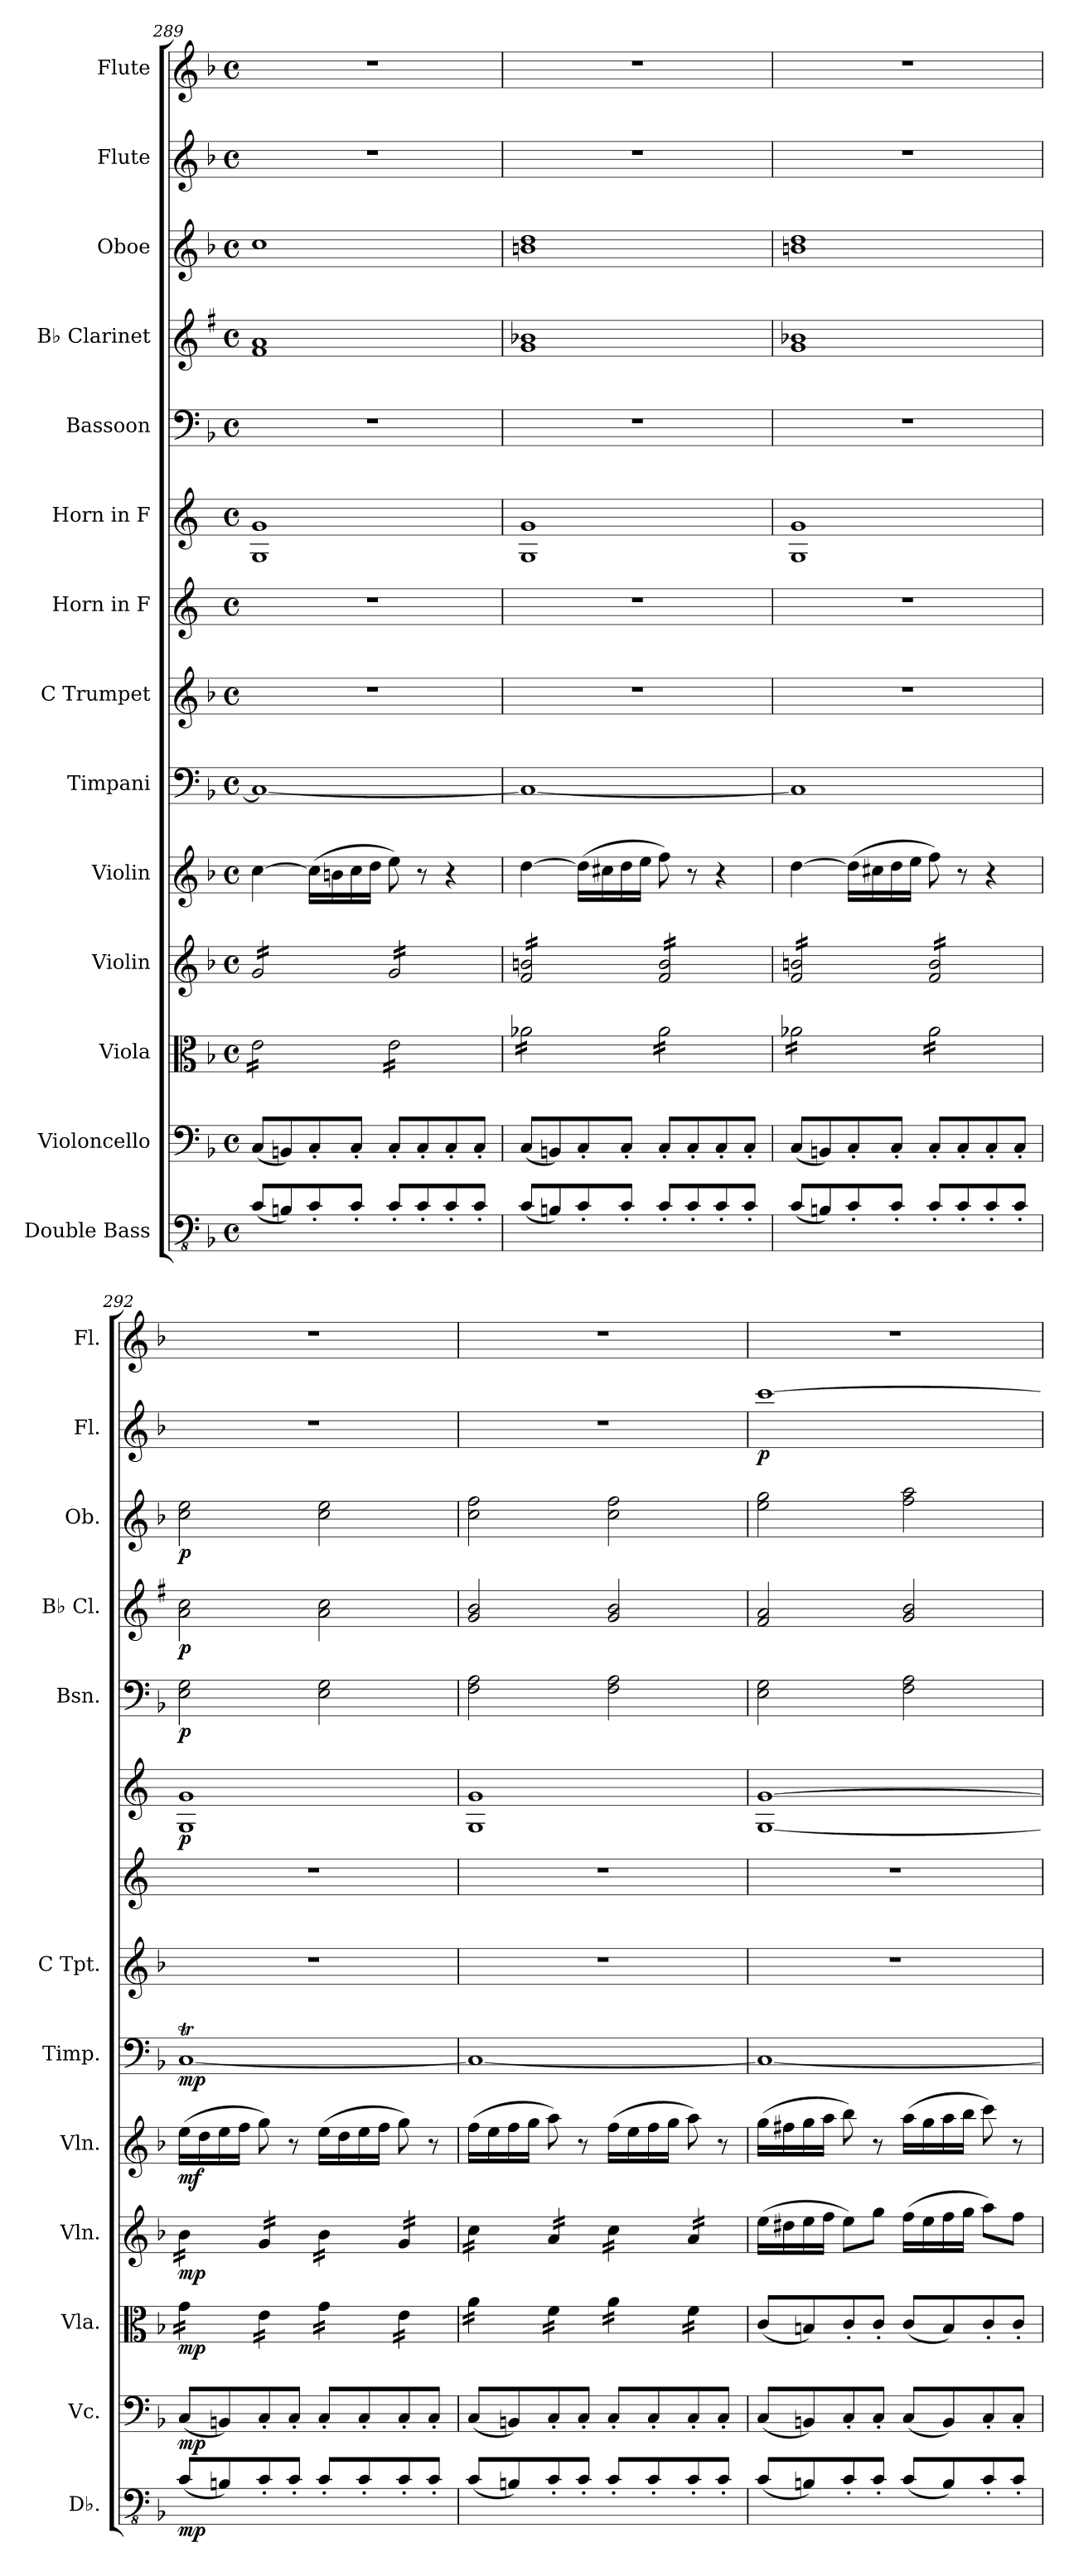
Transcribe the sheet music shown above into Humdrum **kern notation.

**kern	**dynam	**kern	**dynam	**kern	**dynam	**kern	**dynam	**kern	**dynam	**kern	**dynam	**kern	**kern	**kern	**dynam	**kern	**dynam	**kern	**dynam	**kern	**dynam	**kern	**dynam	**kern
*part14	*part14	*part13	*part13	*part12	*part12	*part11	*part11	*part10	*part10	*part9	*part9	*part8	*part7	*part6	*part6	*part5	*part5	*part4	*part4	*part3	*part3	*part2	*part2	*part1
*staff14	*staff14	*staff13	*staff13	*staff12	*staff12	*staff11	*staff11	*staff10	*staff10	*staff9	*staff9	*staff8	*staff7	*staff6	*staff6	*staff5	*staff5	*staff4	*staff4	*staff3	*staff3	*staff2	*staff2	*staff1
*I"Double Bass	*	*I"Violoncello	*	*I"Viola	*	*I"Violin	*	*I"Violin	*	*I"Timpani	*	*I"C Trumpet	*I"Horn in F	*I"Horn in F	*	*I"Bassoon	*	*I"B♭ Clarinet	*	*I"Oboe	*	*I"Flute	*	*I"Flute
*I'Db.	*	*I'Vc.	*	*I'Vla.	*	*I'Vln.	*	*I'Vln.	*	*I'Timp.	*	*I'C Tpt.	*	*	*	*I'Bsn.	*	*I'B♭ Cl.	*	*I'Ob.	*	*I'Fl.	*	*I'Fl.
*clefFv4	*	*clefF4	*	*clefC3	*	*clefG2	*	*clefG2	*	*clefF4	*	*clefG2	*clefG2	*clefG2	*	*clefF4	*	*clefG2	*	*clefG2	*	*clefG2	*	*clefG2
*ITrd7c12	*	*	*	*	*	*	*	*	*	*	*	*	*ITrd4c7	*ITrd4c7	*	*	*	*ITrd1c2	*	*	*	*	*	*
*k[b-]	*	*k[b-]	*	*k[b-]	*	*k[b-]	*	*k[b-]	*	*k[b-]	*	*k[b-]	*k[b-]	*k[b-]	*	*k[b-]	*	*k[b-]	*	*k[b-]	*	*k[b-]	*	*k[b-]
*M4/4	*	*M4/4	*	*M4/4	*	*M4/4	*	*M4/4	*	*M4/4	*	*M4/4	*M4/4	*M4/4	*	*M4/4	*	*M4/4	*	*M4/4	*	*M4/4	*	*M4/4
*met(c)	*	*met(c)	*	*met(c)	*	*met(c)	*	*met(c)	*	*met(c)	*	*met(c)	*met(c)	*met(c)	*	*met(c)	*	*met(c)	*	*met(c)	*	*met(c)	*	*met(c)
=289	=289	=289	=289	=289	=289	=289	=289	=289	=289	=289	=289	=289	=289	=289	=289	=289	=289	=289	=289	=289	=289	=289	=289	=289
*	*	*	*	*tremolo	*	*	*	*	*	*	*	*	*	*	*	*	*	*	*	*	*	*	*	*
*	*	*	*	*	*	*tremolo	*	*	*	*	*	*	*	*	*	*	*	*	*	*	*	*	*	*
(8CC/L	.	(8C/L	.	16e\LL	.	16g/LL	.	[4cc\	.	1C_	.	1r	1r	1C 1c	.	1r	.	1e 1g	.	1cc	.	1r	.	1r
.	.	.	.	16e\	.	16g/	.	.	.	.	.	.	.	.	.	.	.	.	.	.	.	.	.	.
8BBBn/)	.	8BBn/)	.	16e\	.	16g/	.	.	.	.	.	.	.	.	.	.	.	.	.	.	.	.	.	.
.	.	.	.	16e\	.	16g/	.	.	.	.	.	.	.	.	.	.	.	.	.	.	.	.	.	.
8CC'/	.	8C'/	.	16e\	.	16g/	.	(16cc\LL]	.	.	.	.	.	.	.	.	.	.	.	.	.	.	.	.
.	.	.	.	16e\	.	16g/	.	16bn\	.	.	.	.	.	.	.	.	.	.	.	.	.	.	.	.
8CC'/J	.	8C'/J	.	16e\	.	16g/	.	16cc\	.	.	.	.	.	.	.	.	.	.	.	.	.	.	.	.
.	.	.	.	16e\JJ	.	16g/JJ	.	16dd\JJ	.	.	.	.	.	.	.	.	.	.	.	.	.	.	.	.
8CC'/L	.	8C'/L	.	16e\LL	.	16g/LL	.	8ee\)	.	.	.	.	.	.	.	.	.	.	.	.	.	.	.	.
.	.	.	.	16e\	.	16g/	.	.	.	.	.	.	.	.	.	.	.	.	.	.	.	.	.	.
8CC'/	.	8C'/	.	16e\	.	16g/	.	8r	.	.	.	.	.	.	.	.	.	.	.	.	.	.	.	.
.	.	.	.	16e\	.	16g/	.	.	.	.	.	.	.	.	.	.	.	.	.	.	.	.	.	.
8CC'/	.	8C'/	.	16e\	.	16g/	.	4r	.	.	.	.	.	.	.	.	.	.	.	.	.	.	.	.
.	.	.	.	16e\	.	16g/	.	.	.	.	.	.	.	.	.	.	.	.	.	.	.	.	.	.
8CC'/J	.	8C'/J	.	16e\	.	16g/	.	.	.	.	.	.	.	.	.	.	.	.	.	.	.	.	.	.
.	.	.	.	16e\JJ	.	16g/JJ	.	.	.	.	.	.	.	.	.	.	.	.	.	.	.	.	.	.
=290	=290	=290	=290	=290	=290	=290	=290	=290	=290	=290	=290	=290	=290	=290	=290	=290	=290	=290	=290	=290	=290	=290	=290	=290
(8CC/L	.	(8C/L	.	16a-X\LL	.	16f/ 16bn/LL	.	[4dd\	.	1C_	.	1r	1r	1C 1c	.	1r	.	1f 1a-X	.	1bn 1dd	.	1r	.	1r
.	.	.	.	16a-X\	.	16f/ 16bn/	.	.	.	.	.	.	.	.	.	.	.	.	.	.	.	.	.	.
8BBBn/)	.	8BBn/)	.	16a-X\	.	16f/ 16bn/	.	.	.	.	.	.	.	.	.	.	.	.	.	.	.	.	.	.
.	.	.	.	16a-X\	.	16f/ 16bn/	.	.	.	.	.	.	.	.	.	.	.	.	.	.	.	.	.	.
8CC'/	.	8C'/	.	16a-X\	.	16f/ 16bn/	.	(16dd\LL]	.	.	.	.	.	.	.	.	.	.	.	.	.	.	.	.
.	.	.	.	16a-X\	.	16f/ 16bn/	.	16cc#X\	.	.	.	.	.	.	.	.	.	.	.	.	.	.	.	.
8CC'/J	.	8C'/J	.	16a-X\	.	16f/ 16bn/	.	16dd\	.	.	.	.	.	.	.	.	.	.	.	.	.	.	.	.
.	.	.	.	16a-X\JJ	.	16f/ 16bn/JJ	.	16ee\JJ	.	.	.	.	.	.	.	.	.	.	.	.	.	.	.	.
8CC'/L	.	8C'/L	.	16a-\LL	.	16f/ 16b/LL	.	8ff\)	.	.	.	.	.	.	.	.	.	.	.	.	.	.	.	.
.	.	.	.	16a-\	.	16f/ 16b/	.	.	.	.	.	.	.	.	.	.	.	.	.	.	.	.	.	.
8CC'/	.	8C'/	.	16a-\	.	16f/ 16b/	.	8r	.	.	.	.	.	.	.	.	.	.	.	.	.	.	.	.
.	.	.	.	16a-\	.	16f/ 16b/	.	.	.	.	.	.	.	.	.	.	.	.	.	.	.	.	.	.
8CC'/	.	8C'/	.	16a-\	.	16f/ 16b/	.	4r	.	.	.	.	.	.	.	.	.	.	.	.	.	.	.	.
.	.	.	.	16a-\	.	16f/ 16b/	.	.	.	.	.	.	.	.	.	.	.	.	.	.	.	.	.	.
8CC'/J	.	8C'/J	.	16a-\	.	16f/ 16b/	.	.	.	.	.	.	.	.	.	.	.	.	.	.	.	.	.	.
.	.	.	.	16a-\JJ	.	16f/ 16b/JJ	.	.	.	.	.	.	.	.	.	.	.	.	.	.	.	.	.	.
!!LO:PB:g=z
=291	=291	=291	=291	=291	=291	=291	=291	=291	=291	=291	=291	=291	=291	=291	=291	=291	=291	=291	=291	=291	=291	=291	=291	=291
(8CC/L	.	(8C/L	.	16a-X\LL	.	16f/ 16bn/LL	.	[4dd\	.	1C]	.	1r	1r	1C 1c	.	1r	.	1f 1a-X	.	1bn 1dd	.	1r	.	1r
.	.	.	.	16a-X\	.	16f/ 16bn/	.	.	.	.	.	.	.	.	.	.	.	.	.	.	.	.	.	.
8BBBn/)	.	8BBn/)	.	16a-X\	.	16f/ 16bn/	.	.	.	.	.	.	.	.	.	.	.	.	.	.	.	.	.	.
.	.	.	.	16a-X\	.	16f/ 16bn/	.	.	.	.	.	.	.	.	.	.	.	.	.	.	.	.	.	.
8CC'/	.	8C'/	.	16a-X\	.	16f/ 16bn/	.	(16dd\LL]	.	.	.	.	.	.	.	.	.	.	.	.	.	.	.	.
.	.	.	.	16a-X\	.	16f/ 16bn/	.	16cc#X\	.	.	.	.	.	.	.	.	.	.	.	.	.	.	.	.
8CC'/J	.	8C'/J	.	16a-X\	.	16f/ 16bn/	.	16dd\	.	.	.	.	.	.	.	.	.	.	.	.	.	.	.	.
.	.	.	.	16a-X\JJ	.	16f/ 16bn/JJ	.	16ee\JJ	.	.	.	.	.	.	.	.	.	.	.	.	.	.	.	.
8CC'/L	.	8C'/L	.	16a-\LL	.	16f/ 16b/LL	.	8ff\)	.	.	.	.	.	.	.	.	.	.	.	.	.	.	.	.
.	.	.	.	16a-\	.	16f/ 16b/	.	.	.	.	.	.	.	.	.	.	.	.	.	.	.	.	.	.
8CC'/	.	8C'/	.	16a-\	.	16f/ 16b/	.	8r	.	.	.	.	.	.	.	.	.	.	.	.	.	.	.	.
.	.	.	.	16a-\	.	16f/ 16b/	.	.	.	.	.	.	.	.	.	.	.	.	.	.	.	.	.	.
8CC'/	.	8C'/	.	16a-\	.	16f/ 16b/	.	4r	.	.	.	.	.	.	.	.	.	.	.	.	.	.	.	.
.	.	.	.	16a-\	.	16f/ 16b/	.	.	.	.	.	.	.	.	.	.	.	.	.	.	.	.	.	.
8CC'/J	.	8C'/J	.	16a-\	.	16f/ 16b/	.	.	.	.	.	.	.	.	.	.	.	.	.	.	.	.	.	.
.	.	.	.	16a-\JJ	.	16f/ 16b/JJ	.	.	.	.	.	.	.	.	.	.	.	.	.	.	.	.	.	.
=292	=292	=292	=292	=292	=292	=292	=292	=292	=292	=292	=292	=292	=292	=292	=292	=292	=292	=292	=292	=292	=292	=292	=292	=292
!	!LO:DY:b	!	!LO:DY:b	!	!LO:DY:b	!	!LO:DY:b	!	!LO:DY:b	!	!LO:DY:b	!	!	!	!LO:DY:b	!	!LO:DY:b	!	!LO:DY:b	!	!LO:DY:b	!	!	!
(8CC/L	mp	(8C/L	mp	16g\LL	mp	16b-\LL	mp	(16ee\LL	mf	[1CT	mp	1r	1r	1C 1c	p	2E\ 2G\	p	2g\ 2b-\	p	2cc\ 2ee\	p	1r	.	1r
.	.	.	.	16g\	.	16b-\	.	16dd\	.	.	.	.	.	.	.	.	.	.	.	.	.	.	.	.
8BBBn/)	.	8BBn/)	.	16g\	.	16b-\	.	16ee\	.	.	.	.	.	.	.	.	.	.	.	.	.	.	.	.
.	.	.	.	16g\JJ	.	16b-\JJ	.	16ff\JJ	.	.	.	.	.	.	.	.	.	.	.	.	.	.	.	.
8CC'/	.	8C'/	.	16e\LL	.	16g/LL	.	8gg\)	.	.	.	.	.	.	.	.	.	.	.	.	.	.	.	.
.	.	.	.	16e\	.	16g/	.	.	.	.	.	.	.	.	.	.	.	.	.	.	.	.	.	.
8CC'/J	.	8C'/J	.	16e\	.	16g/	.	8r	.	.	.	.	.	.	.	.	.	.	.	.	.	.	.	.
.	.	.	.	16e\JJ	.	16g/JJ	.	.	.	.	.	.	.	.	.	.	.	.	.	.	.	.	.	.
8CC'/L	.	8C'/L	.	16g\LL	.	16b-\LL	.	(16ee\LL	.	.	.	.	.	.	.	2E\ 2G\	.	2g\ 2b-\	.	2cc\ 2ee\	.	.	.	.
.	.	.	.	16g\	.	16b-\	.	16dd\	.	.	.	.	.	.	.	.	.	.	.	.	.	.	.	.
8CC'/	.	8C'/	.	16g\	.	16b-\	.	16ee\	.	.	.	.	.	.	.	.	.	.	.	.	.	.	.	.
.	.	.	.	16g\JJ	.	16b-\JJ	.	16ff\JJ	.	.	.	.	.	.	.	.	.	.	.	.	.	.	.	.
8CC'/	.	8C'/	.	16e\LL	.	16g/LL	.	8gg\)	.	.	.	.	.	.	.	.	.	.	.	.	.	.	.	.
.	.	.	.	16e\	.	16g/	.	.	.	.	.	.	.	.	.	.	.	.	.	.	.	.	.	.
8CC'/J	.	8C'/J	.	16e\	.	16g/	.	8r	.	.	.	.	.	.	.	.	.	.	.	.	.	.	.	.
.	.	.	.	16e\JJ	.	16g/JJ	.	.	.	.	.	.	.	.	.	.	.	.	.	.	.	.	.	.
=293	=293	=293	=293	=293	=293	=293	=293	=293	=293	=293	=293	=293	=293	=293	=293	=293	=293	=293	=293	=293	=293	=293	=293	=293
(8CC/L	.	(8C/L	.	16a\LL	.	16cc\LL	.	(16ff\LL	.	1C_	.	1r	1r	1C 1c	.	2F\ 2A\	.	2f/ 2a/	.	2cc\ 2ff\	.	1r	.	1r
.	.	.	.	16a\	.	16cc\	.	16ee\	.	.	.	.	.	.	.	.	.	.	.	.	.	.	.	.
8BBBn/)	.	8BBn/)	.	16a\	.	16cc\	.	16ff\	.	.	.	.	.	.	.	.	.	.	.	.	.	.	.	.
.	.	.	.	16a\JJ	.	16cc\JJ	.	16gg\JJ	.	.	.	.	.	.	.	.	.	.	.	.	.	.	.	.
8CC'/	.	8C'/	.	16f\LL	.	16a/LL	.	8aa\)	.	.	.	.	.	.	.	.	.	.	.	.	.	.	.	.
.	.	.	.	16f\	.	16a/	.	.	.	.	.	.	.	.	.	.	.	.	.	.	.	.	.	.
8CC'/J	.	8C'/J	.	16f\	.	16a/	.	8r	.	.	.	.	.	.	.	.	.	.	.	.	.	.	.	.
.	.	.	.	16f\JJ	.	16a/JJ	.	.	.	.	.	.	.	.	.	.	.	.	.	.	.	.	.	.
8CC'/L	.	8C'/L	.	16a\LL	.	16cc\LL	.	(16ff\LL	.	.	.	.	.	.	.	2F\ 2A\	.	2f/ 2a/	.	2cc\ 2ff\	.	.	.	.
.	.	.	.	16a\	.	16cc\	.	16ee\	.	.	.	.	.	.	.	.	.	.	.	.	.	.	.	.
8CC'/	.	8C'/	.	16a\	.	16cc\	.	16ff\	.	.	.	.	.	.	.	.	.	.	.	.	.	.	.	.
.	.	.	.	16a\JJ	.	16cc\JJ	.	16gg\JJ	.	.	.	.	.	.	.	.	.	.	.	.	.	.	.	.
8CC'/	.	8C'/	.	16f\LL	.	16a/LL	.	8aa\)	.	.	.	.	.	.	.	.	.	.	.	.	.	.	.	.
.	.	.	.	16f\	.	16a/	.	.	.	.	.	.	.	.	.	.	.	.	.	.	.	.	.	.
8CC'/J	.	8C'/J	.	16f\	.	16a/	.	8r	.	.	.	.	.	.	.	.	.	.	.	.	.	.	.	.
.	.	.	.	16f\JJ	.	16a/JJ	.	.	.	.	.	.	.	.	.	.	.	.	.	.	.	.	.	.
*	*	*	*	*	*	*Xtremolo	*	*	*	*	*	*	*	*	*	*	*	*	*	*	*	*	*	*
*	*	*	*	*Xtremolo	*	*	*	*	*	*	*	*	*	*	*	*	*	*	*	*	*	*	*	*
!!LO:PB:g=z
=294	=294	=294	=294	=294	=294	=294	=294	=294	=294	=294	=294	=294	=294	=294	=294	=294	=294	=294	=294	=294	=294	=294	=294	=294
!	!	!	!	!	!	!	!	!	!	!	!	!	!	!	!	!	!	!	!	!	!	!	!LO:DY:b	!
(8CC/L	.	(8C/L	.	(8c/L	.	(16ee\LL	.	(16gg\LL	.	1C_	.	1r	1r	[1C [1c	.	2E\ 2G\	.	2e/ 2g/	.	2ee\ 2gg\	.	[1ccc	p	1r
.	.	.	.	.	.	16dd#X\	.	16ff#X\	.	.	.	.	.	.	.	.	.	.	.	.	.	.	.	.
8BBBn/)	.	8BBn/)	.	8Bn/)	.	16ee\	.	16gg\	.	.	.	.	.	.	.	.	.	.	.	.	.	.	.	.
.	.	.	.	.	.	16ff\JJ	.	16aa\JJ	.	.	.	.	.	.	.	.	.	.	.	.	.	.	.	.
8CC'/	.	8C'/	.	8c'/	.	8ee\L)	.	8bb-\)	.	.	.	.	.	.	.	.	.	.	.	.	.	.	.	.
8CC'/J	.	8C'/J	.	8c'/J	.	8gg\J	.	8r	.	.	.	.	.	.	.	.	.	.	.	.	.	.	.	.
(8CC/L	.	(8C/L	.	(8c/L	.	(16ff\LL	.	(16aa\LL	.	.	.	.	.	.	.	2F\ 2A\	.	2f/ 2a/	.	2ff\ 2aa\	.	.	.	.
.	.	.	.	.	.	16ee\	.	16gg\	.	.	.	.	.	.	.	.	.	.	.	.	.	.	.	.
8BBB/)	.	8BB/)	.	8B/)	.	16ff\	.	16aa\	.	.	.	.	.	.	.	.	.	.	.	.	.	.	.	.
.	.	.	.	.	.	16gg\JJ	.	16bb-\JJ	.	.	.	.	.	.	.	.	.	.	.	.	.	.	.	.
8CC'/	.	8C'/	.	8c'/	.	8aa\L)	.	8ccc\)	.	.	.	.	.	.	.	.	.	.	.	.	.	.	.	.
8CC'/J	.	8C'/J	.	8c'/J	.	8ff\J	.	8r	.	.	.	.	.	.	.	.	.	.	.	.	.	.	.	.
=	=	=	=	=	=	=	=	=	=	=	=	=	=	=	=	=	=	=	=	=	=	=	=	=
*-	*-	*-	*-	*-	*-	*-	*-	*-	*-	*-	*-	*-	*-	*-	*-	*-	*-	*-	*-	*-	*-	*-	*-	*-
